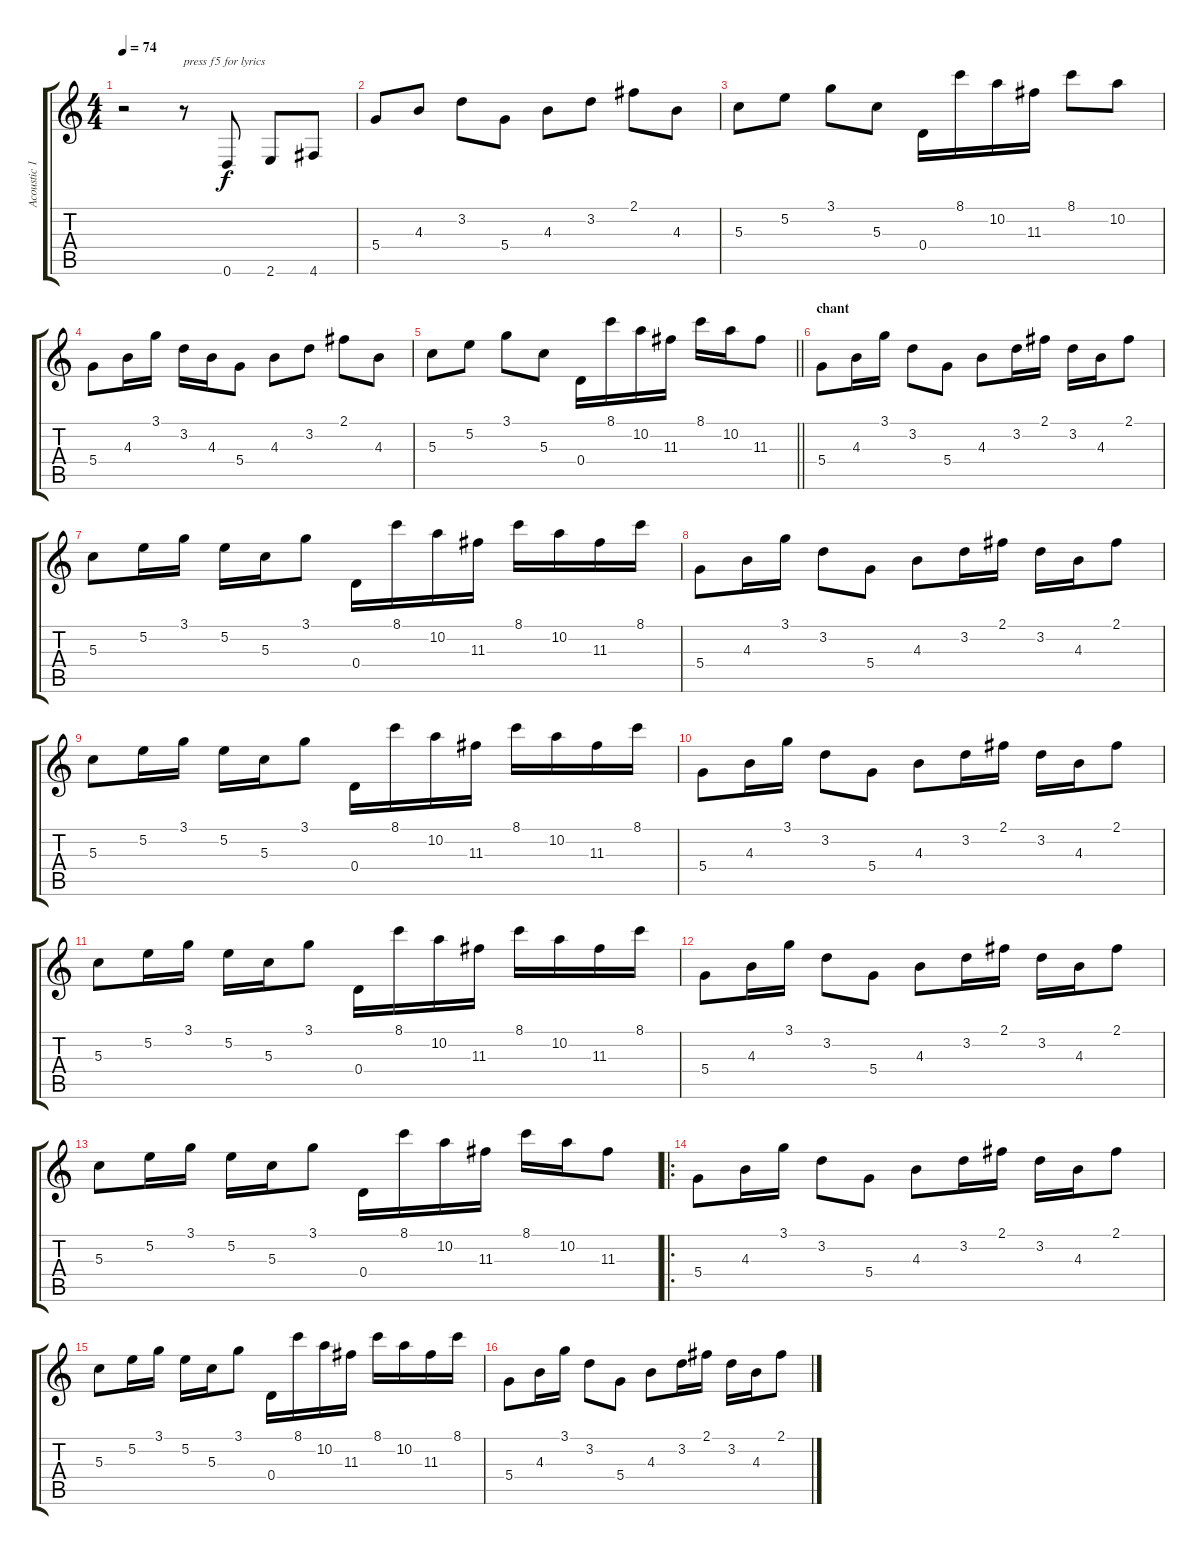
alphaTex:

\track ("Acoustic 1" "Acoustic 1") {instrument acousticguitarnylon}
\staff {score tabs}
\tuning (E4 B3 G3 D3 A2 D2) {hide}
\ts (4 4)
\tempo 74
\clef g2
\ks c
r.2{dy f instrument acousticguitarnylon} r.8{txt "press f5 for lyrics"} 0.6.8 2.6.8 4.6.8 |
5.4.8 4.3.8 3.2.8 5.4.8 4.3.8 3.2.8 2.1.8 4.3.8 |
5.3.8 5.2.8 3.1.8 5.3.8 0.4.16 8.1.16 10.2.16 11.3.16 8.1.8 10.2.8 |
5.4.8{txt ""} 4.3.16 3.1.16 3.2.16 4.3.16 5.4.8 4.3.8 3.2.8 2.1.8 4.3.8 |
\barLineRight lightlight
5.3.8 5.2.8 3.1.8 5.3.8 0.4.16 8.1.16 10.2.16 11.3.16 8.1.16 10.2.16 11.3.8 |
\section ("" "chant")
5.4.8 4.3.16 3.1.16 3.2.8 5.4.8 4.3.8 3.2.16 2.1.16 3.2.16 4.3.16 2.1.8 |
5.3.8 5.2.16 3.1.16 5.2.16 5.3.16 3.1.8 0.4.16 8.1.16 10.2.16 11.3.16 8.1.16 10.2.16 11.3.16 8.1.16 |
5.4.8 4.3.16 3.1.16 3.2.8 5.4.8 4.3.8 3.2.16 2.1.16 3.2.16 4.3.16 2.1.8 |
5.3.8 5.2.16 3.1.16 5.2.16 5.3.16 3.1.8 0.4.16 8.1.16 10.2.16 11.3.16 8.1.16 10.2.16 11.3.16 8.1.16 |
5.4.8 4.3.16 3.1.16 3.2.8 5.4.8 4.3.8 3.2.16 2.1.16 3.2.16 4.3.16 2.1.8 |
5.3.8 5.2.16 3.1.16 5.2.16 5.3.16 3.1.8 0.4.16 8.1.16 10.2.16 11.3.16 8.1.16 10.2.16 11.3.16 8.1.16 |
5.4.8 4.3.16 3.1.16 3.2.8 5.4.8 4.3.8 3.2.16 2.1.16 3.2.16 4.3.16 2.1.8 |
5.3.8 5.2.16 3.1.16 5.2.16 5.3.16 3.1.8 0.4.16 8.1.16 10.2.16 11.3.16 8.1.16 10.2.16 11.3.8 |
\ro
5.4.8 4.3.16 3.1.16 3.2.8 5.4.8 4.3.8 3.2.16 2.1.16 3.2.16 4.3.16 2.1.8 |
5.3.8 5.2.16 3.1.16 5.2.16 5.3.16 3.1.8 0.4.16 8.1.16 10.2.16 11.3.16 8.1.16 10.2.16 11.3.16 8.1.16 |
5.4.8 4.3.16 3.1.16 3.2.8 5.4.8 4.3.8 3.2.16 2.1.16 3.2.16 4.3.16 2.1.8
